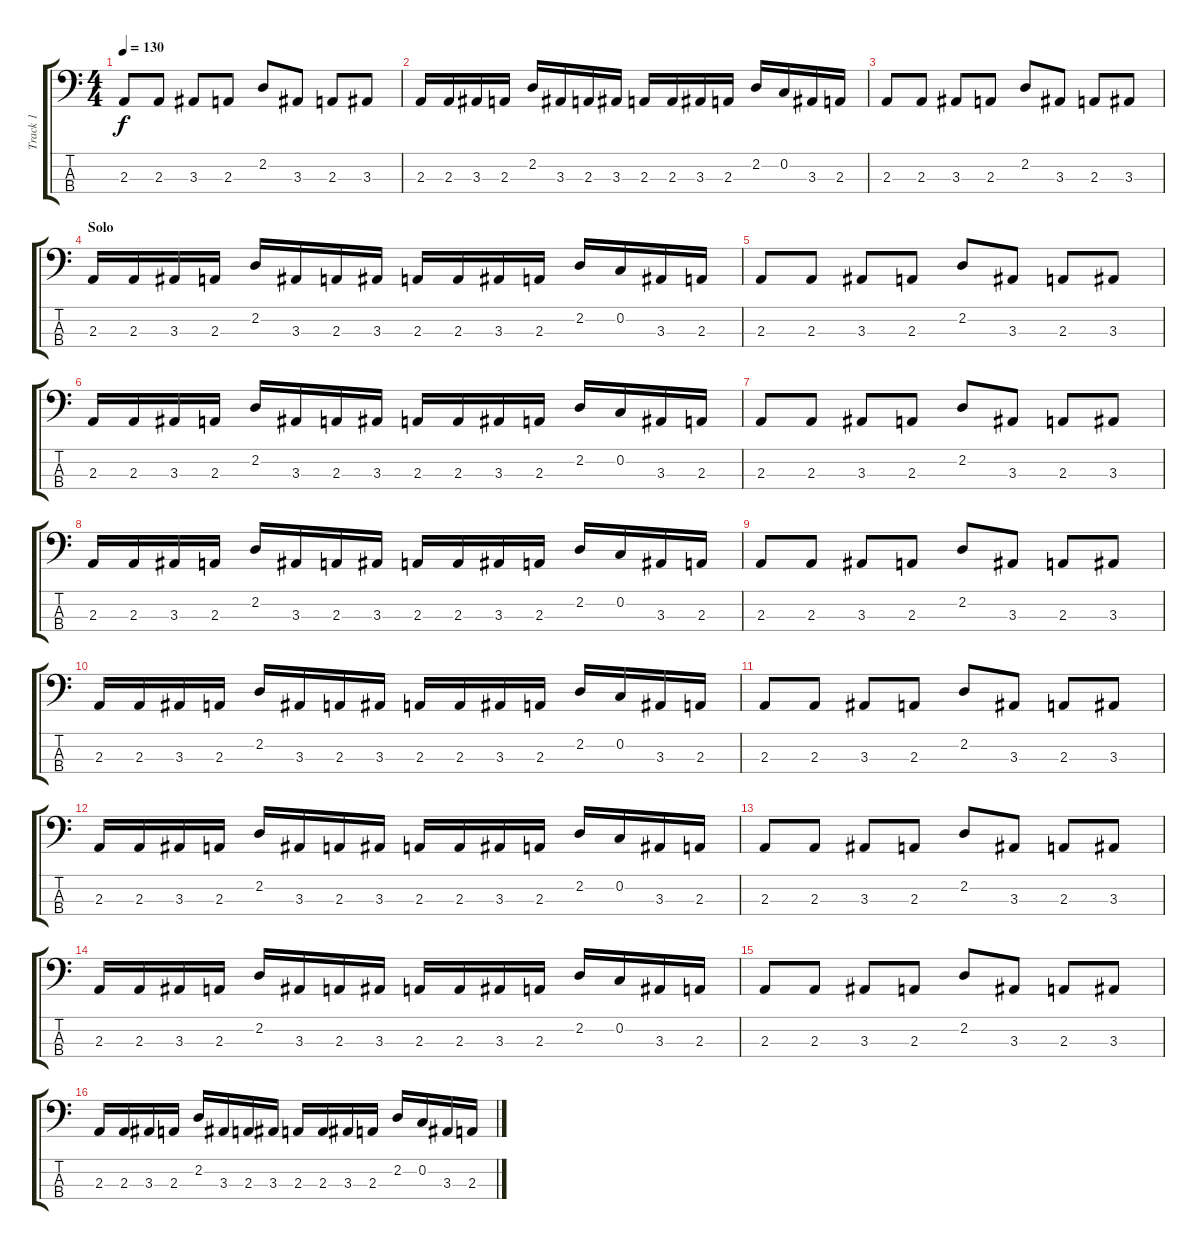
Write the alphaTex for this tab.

\track ("Track 1" "Track 1") {instrument electricbasspick}
\staff {score tabs}
\tuning (F2 C2 G1 D1) {hide}
\ts (4 4)
\tempo 130
\clef f4
\ks c
2.3.8{dy f} 2.3.8 3.3.8 2.3.8 2.2.8 3.3.8 2.3.8 3.3.8 |
2.3.16 2.3.16 3.3.16 2.3.16 2.2.16 3.3.16 2.3.16 3.3.16 2.3.16 2.3.16 3.3.16 2.3.16 2.2.16 0.2.16 3.3.16 2.3.16 |
2.3.8 2.3.8 3.3.8 2.3.8 2.2.8 3.3.8 2.3.8 3.3.8 |
\section ("" "Solo")
2.3.16 2.3.16 3.3.16 2.3.16 2.2.16 3.3.16 2.3.16 3.3.16 2.3.16 2.3.16 3.3.16 2.3.16 2.2.16 0.2.16 3.3.16 2.3.16 |
2.3.8 2.3.8 3.3.8 2.3.8 2.2.8 3.3.8 2.3.8 3.3.8 |
2.3.16 2.3.16 3.3.16 2.3.16 2.2.16 3.3.16 2.3.16 3.3.16 2.3.16 2.3.16 3.3.16 2.3.16 2.2.16 0.2.16 3.3.16 2.3.16 |
2.3.8 2.3.8 3.3.8 2.3.8 2.2.8 3.3.8 2.3.8 3.3.8 |
2.3.16 2.3.16 3.3.16 2.3.16 2.2.16 3.3.16 2.3.16 3.3.16 2.3.16 2.3.16 3.3.16 2.3.16 2.2.16 0.2.16 3.3.16 2.3.16 |
2.3.8 2.3.8 3.3.8 2.3.8 2.2.8 3.3.8 2.3.8 3.3.8 |
2.3.16 2.3.16 3.3.16 2.3.16 2.2.16 3.3.16 2.3.16 3.3.16 2.3.16 2.3.16 3.3.16 2.3.16 2.2.16 0.2.16 3.3.16 2.3.16 |
2.3.8 2.3.8 3.3.8 2.3.8 2.2.8 3.3.8 2.3.8 3.3.8 |
2.3.16 2.3.16 3.3.16 2.3.16 2.2.16 3.3.16 2.3.16 3.3.16 2.3.16 2.3.16 3.3.16 2.3.16 2.2.16 0.2.16 3.3.16 2.3.16 |
2.3.8 2.3.8 3.3.8 2.3.8 2.2.8 3.3.8 2.3.8 3.3.8 |
2.3.16 2.3.16 3.3.16 2.3.16 2.2.16 3.3.16 2.3.16 3.3.16 2.3.16 2.3.16 3.3.16 2.3.16 2.2.16 0.2.16 3.3.16 2.3.16 |
2.3.8 2.3.8 3.3.8 2.3.8 2.2.8 3.3.8 2.3.8 3.3.8 |
2.3.16 2.3.16 3.3.16 2.3.16 2.2.16 3.3.16 2.3.16 3.3.16 2.3.16 2.3.16 3.3.16 2.3.16 2.2.16 0.2.16 3.3.16 2.3.16
